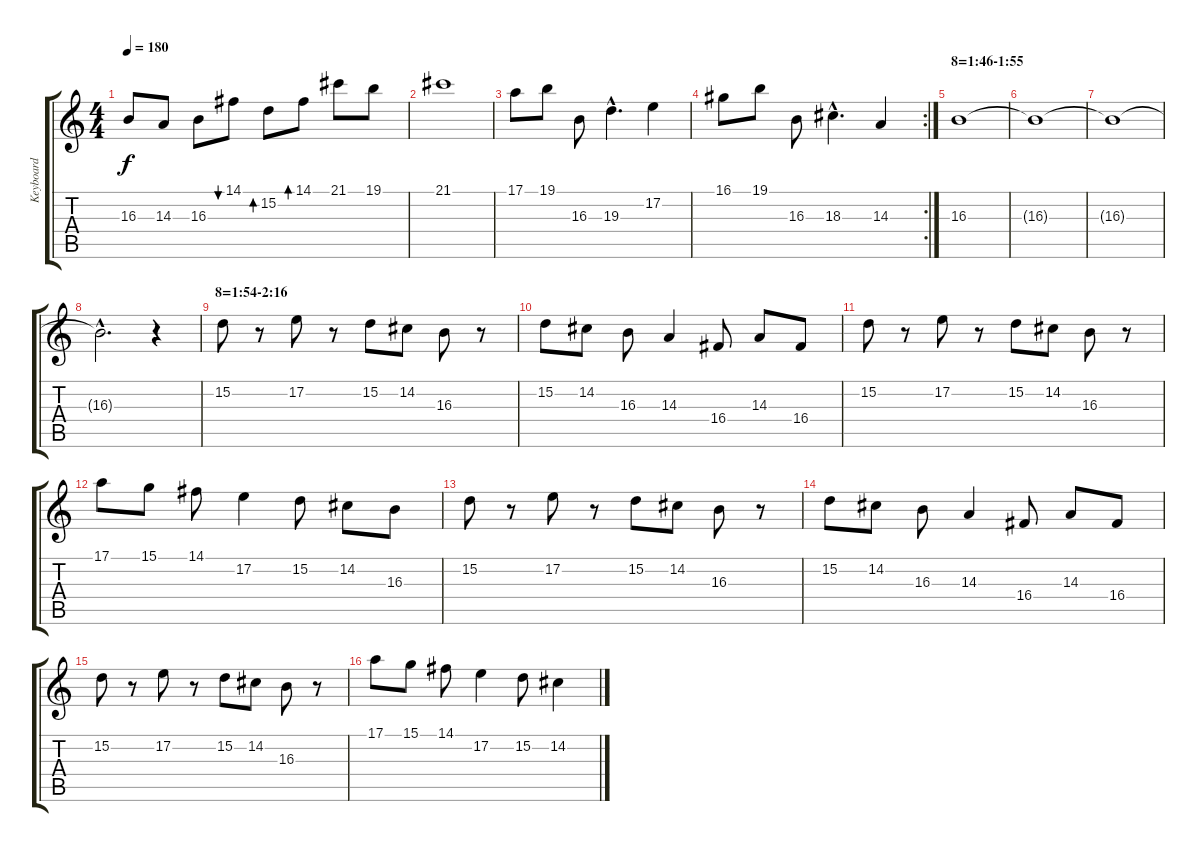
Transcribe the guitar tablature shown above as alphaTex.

\track ("Keyboard" "Keyboard") {instrument stringensemble1}
\staff {score tabs}
\tuning (E4 B3 G3 D3 A2 E2) {hide}
\ts (4 4)
\tempo 180
\clef g2
\ks c
16.3.8{dy f} 14.3.8 16.3.8 14.1.8{bu 60} 15.2.8{bd 60} 14.1.8{bd 60} 21.1.8 19.1.8 |
21.1.1 |
17.1.8 19.1.8 16.3.8 19.3{hac}.4{d} 17.2.4 |
\rc 2
16.1.8 19.1.8 16.3.8 18.3{hac}.4{d} 14.3.4 |
\section ("" "8=1:46-1:55")
16.3.1 |
16.3{t}.1 |
16.3{t}.1 |
16.3{hac t}.2{d} r.4 |
\section ("" "8=1:54-2:16")
15.2.8{volume 10 instrument stringensemble1} r.8 17.2.8 r.8 15.2.8 14.2.8 16.3.8 r.8 |
15.2.8 14.2.8 16.3.8 14.3.4 16.4.8 14.3.8 16.4.8 |
15.2.8 r.8 17.2.8 r.8 15.2.8 14.2.8 16.3.8 r.8 |
17.1.8 15.1.8 14.1.8 17.2.4 15.2.8 14.2.8 16.3.8 |
15.2.8 r.8 17.2.8 r.8 15.2.8 14.2.8 16.3.8 r.8 |
15.2.8 14.2.8 16.3.8 14.3.4 16.4.8 14.3.8 16.4.8 |
15.2.8 r.8 17.2.8 r.8 15.2.8 14.2.8 16.3.8 r.8 |
17.1.8 15.1.8 14.1.8 17.2.4 15.2.8 14.2.4
